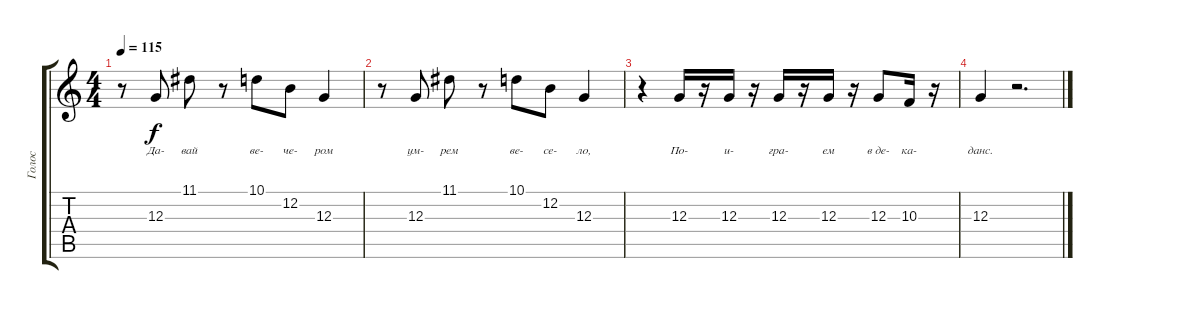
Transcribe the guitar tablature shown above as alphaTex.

\track ("Голос" "Голос") {instrument flute}
\staff {score tabs}
\tuning (E4 B3 G3 D3 A2 E2) {hide}
\ts (4 4)
\tempo 115
\clef g2
\ks c
r.8{dy f} 12.3.8{lyrics (0 "Да-") lyrics (1 "") lyrics (2 "") lyrics (3 "") lyrics (4 "")} 11.1.8{lyrics (0 "вай") lyrics (1 "") lyrics (2 "") lyrics (3 "") lyrics (4 "")} r.8 10.1.8{lyrics (0 "ве-") lyrics (1 "") lyrics (2 "") lyrics (3 "") lyrics (4 "")} 12.2.8{lyrics (0 "че-") lyrics (1 "") lyrics (2 "") lyrics (3 "") lyrics (4 "")} 12.3.4{lyrics (0 "ром") lyrics (1 "") lyrics (2 "") lyrics (3 "") lyrics (4 "")} |
r.8 12.3.8{lyrics (0 "ум-") lyrics (1 "") lyrics (2 "") lyrics (3 "") lyrics (4 "")} 11.1.8{lyrics (0 "рем") lyrics (1 "") lyrics (2 "") lyrics (3 "") lyrics (4 "")} r.8 10.1.8{lyrics (0 "ве-") lyrics (1 "") lyrics (2 "") lyrics (3 "") lyrics (4 "")} 12.2.8{lyrics (0 "се-") lyrics (1 "") lyrics (2 "") lyrics (3 "") lyrics (4 "")} 12.3.4{lyrics (0 "ло,") lyrics (1 "") lyrics (2 "") lyrics (3 "") lyrics (4 "")} |
r.4 12.3.16{lyrics (0 "По-") lyrics (1 "") lyrics (2 "") lyrics (3 "") lyrics (4 "")} r.16 12.3.16{lyrics (0 "и-") lyrics (1 "") lyrics (2 "") lyrics (3 "") lyrics (4 "")} r.16 12.3.16{lyrics (0 "гра-") lyrics (1 "") lyrics (2 "") lyrics (3 "") lyrics (4 "")} r.16 12.3.16{lyrics (0 "ем") lyrics (1 "") lyrics (2 "") lyrics (3 "") lyrics (4 "")} r.16 12.3.8{lyrics (0 "в де-") lyrics (1 "") lyrics (2 "") lyrics (3 "") lyrics (4 "")} 10.3.16{lyrics (0 "ка-") lyrics (1 "") lyrics (2 "") lyrics (3 "") lyrics (4 "")} r.16 |
12.3.4{lyrics (0 "данс.") lyrics (1 "") lyrics (2 "") lyrics (3 "") lyrics (4 "")} r.2{d}
